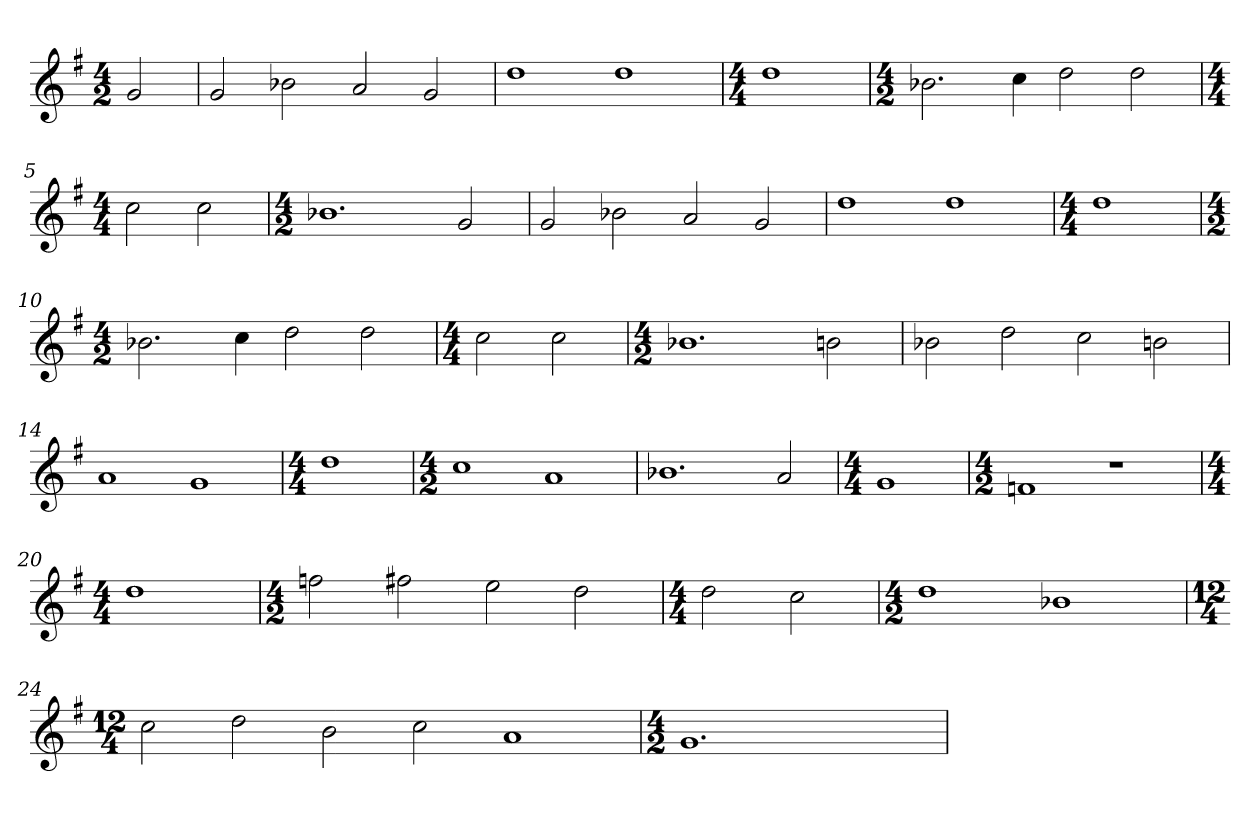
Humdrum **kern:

**kern
*part1
*staff1
*clefG2
*k[f#]
*G:
*M4/2
=
2g
=1
2g
2b-X
2a
2g
=2
1dd
1dd
=3
*M4/4
1dd
=4
*M4/2
2.b-X
4cc
2dd
2dd
=5
*M4/4
2cc
2cc
=6
*M4/2
1.b-X
2g
=7
2g
2b-X
2a
2g
=8
1dd
1dd
=9
*M4/4
1dd
=10
*M4/2
2.b-X
4cc
2dd
2dd
=11
*M4/4
2cc
2cc
=12
*M4/2
1.b-X
2b
=13
2b-X
2dd
2cc
2b
=14
1a
1g
=15
*M4/4
1dd
=16
*M4/2
1cc
1a
=17
1.b-X
2a
=18
*M4/4
1g
=19
*M4/2
1fn
1r
=20
*M4/4
1dd
=21
*M4/2
2ffn
2ff#
2ee
2dd
=22
*M4/4
2dd
2cc
=23
*M4/2
1dd
1b-X
=24
*M12/4
2cc
2dd
2b
2cc
1a
=25
*M4/2
1.g
2ryy
=
*-
